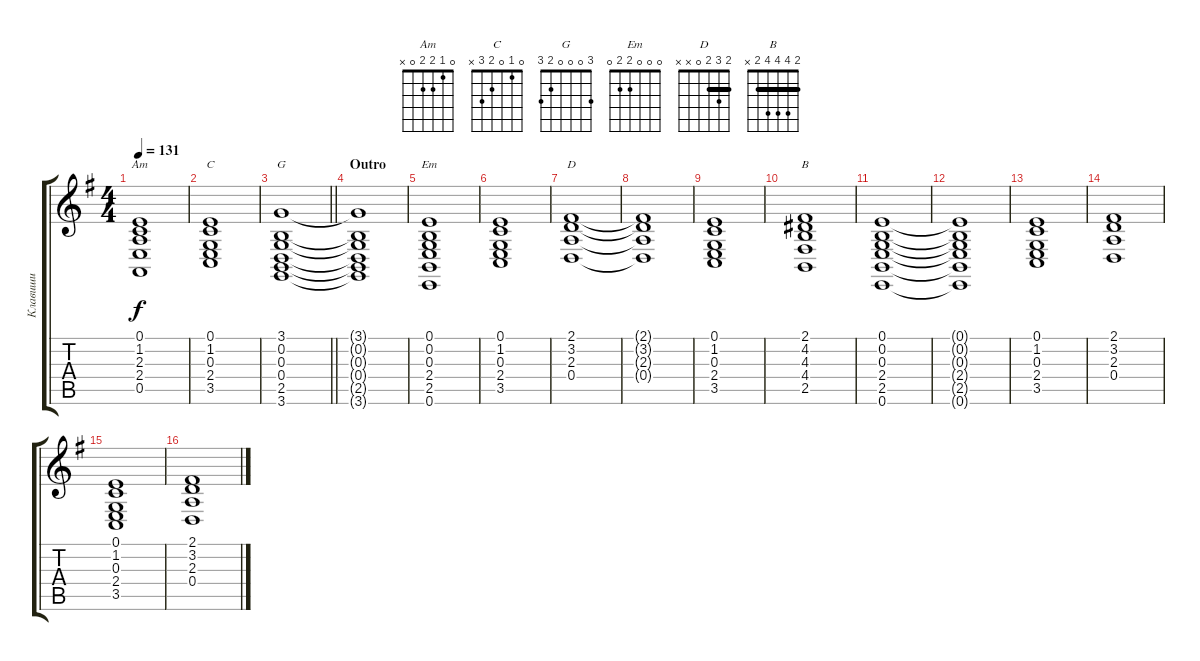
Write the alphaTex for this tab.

\track ("Клавиши" "Клавиши") {instrument fx7echoes}
\staff {score tabs}
\tuning (E4 B3 G3 D3 A2 E2) {hide}
\chord ("Am" 0 1 2 2 0 x)
\chord ("C" 0 1 0 2 3 x)
\chord ("G" 3 0 0 0 2 3)
\chord ("Em" 0 0 0 2 2 0)
\chord ("D" 2 3 2 0 x x) {barre 2}
\chord ("B" 2 4 4 4 2 x) {barre 2}
\ts (4 4)
\tempo 131
\clef g2
\ks eminor
(0.1 1.2 2.3 2.4 0.5).1{ch "Am" dy f} |
(0.1 1.2 0.3 2.4 3.5).1{ch "C"} |
\barLineRight lightlight
(3.1 0.2 0.3 0.4 2.5 3.6).1{ch "G"} |
\section ("" "Outro")
(3.1{t} 0.2{t} 0.3{t} 0.4{t} 2.5{t} 3.6{t}).1 |
(0.1 0.2 0.3 2.4 2.5 0.6).1{ch "Em"} |
(0.1 1.2 0.3 2.4 3.5).1 |
(2.1 3.2 2.3 0.4).1{ch "D"} |
(2.1{t} 3.2{t} 2.3{t} 0.4{t}).1 |
(0.1 1.2 0.3 2.4 3.5).1 |
(2.1 4.2 4.3 4.4 2.5).1{ch "B"} |
(0.1 0.2 0.3 2.4 2.5 0.6).1 |
(0.1{t} 0.2{t} 0.3{t} 2.4{t} 2.5{t} 0.6{t}).1 |
(0.1 1.2 0.3 2.4 3.5).1 |
(2.1 3.2 2.3 0.4).1 |
(0.1 1.2 0.3 2.4 3.5).1 |
(2.1 3.2 2.3 0.4).1
